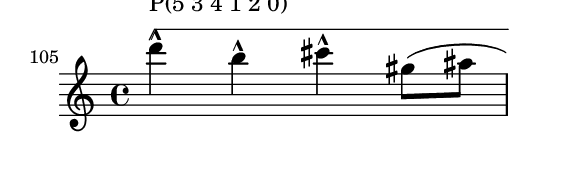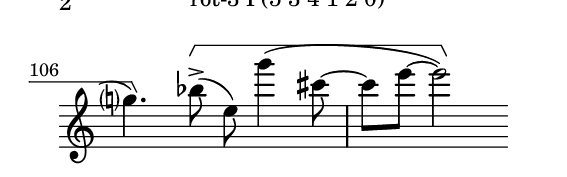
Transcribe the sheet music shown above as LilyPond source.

\version "2.10.33"

\include "../config/lib.ly"

\score {
  \new Staff {
      \time 4/4
      \relative c''' {
        \set Score.currentBarNumber = #105
        \bar ""
        \bracketUp
        \override TextScript #'extra-offset = #'( 0 . 1 )
        %% sujeito do fugato
        %% #s(5 3 4 1 2 0)
        d4-^\startGroup^\markup{P(5 3 4 1 2 0)} b-^ cis-^ gis8( ais
        g?4.)\colcheteC
        %% (rotacionar #s(5 3 4 1 2 0) 3) com expansão de intervalos
        \override TextScript #'extra-offset = #'( 0 . 3 )
        bes8->^\startGroup^\markup{rot-3 P(5 3 4 1 2 0)}( e,8) g'4( cis,8~
        cis e8~ e2)\stopGroup
      }
    }
  \layout {
    \context {
      \Staff \consists "Horizontal_bracket_engraver"
    }
  }
}
\paper {
  paper-width = 9.6\cm
  paper-height = 3\cm
  line-width = 10.5\cm
  top-margin = -.1\cm
  left-margin = -1.2\cm
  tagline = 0
  indent = #0
}
